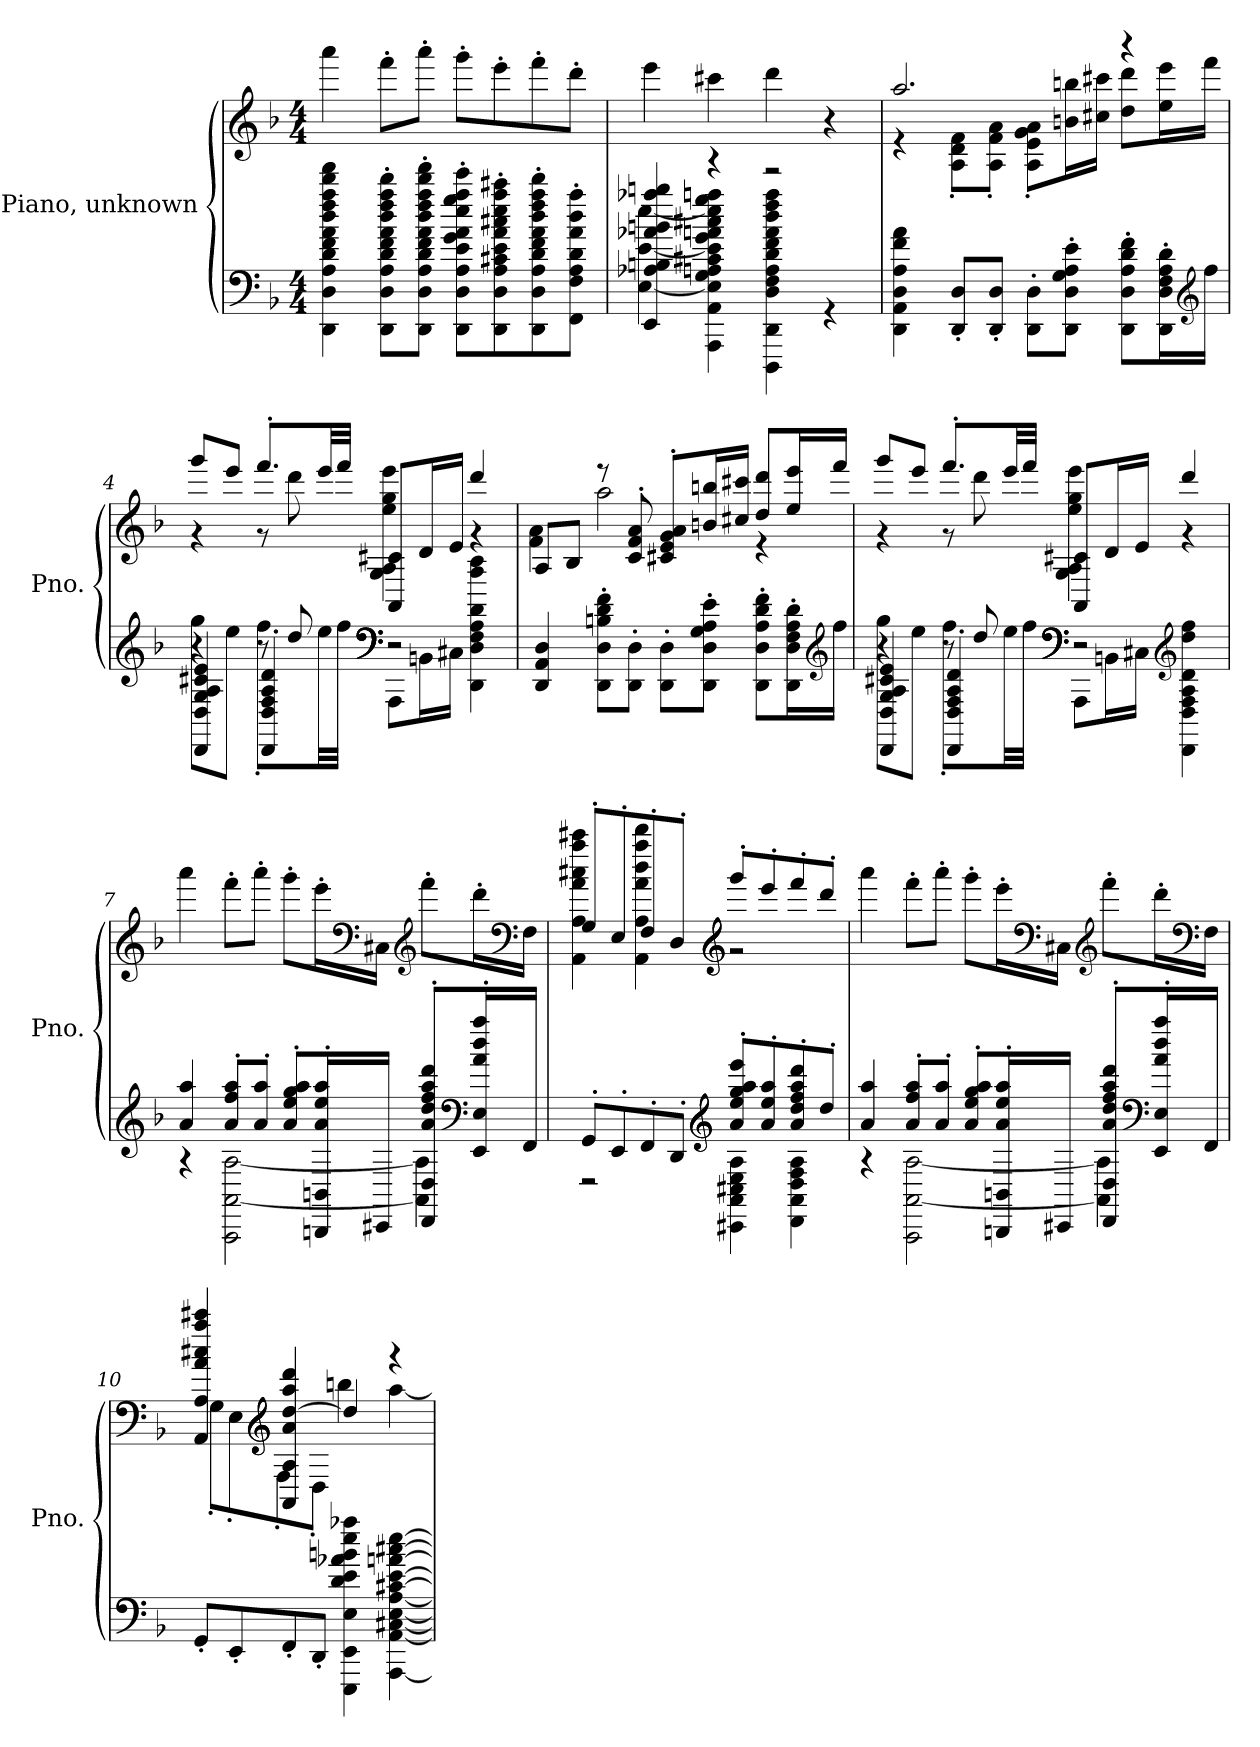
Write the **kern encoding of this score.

**kern	**kern
*part1	*part1
*staff2	*staff1
*I"Piano, unknown	*
*I'Pno.	*
*clefF4	*clefG2
*k[b-]	*k[b-]
*M4/4	*M4/4
*MM120	*MM120
=1	=1
4DD\ 4D\ 4A\ 4d\ 4f\ 4a\ 4dd\ 4ff\ 4aa\ 4ddd\ 4fff\	4aaa\
8DD\' 8D\' 8A\' 8d\' 8f\' 8a\' 8dd\' 8ff\' 8aa\' 8ddd\'L	8fff'\L
8DD\' 8D\' 8A\' 8d\' 8f\' 8a\' 8dd\' 8ff\' 8aa\' 8ddd\' 8fff\'J	8aaa'\J
8DD\' 8D\' 8A\' 8e\' 8g\' 8a\' 8ee\' 8gg\' 8aa\' 8eee\'L	8ggg'\L
8DD\' 8D\' 8A\' 8c#X\' 8e\' 8a\' 8cc#X\' 8ee\' 8aa\' 8ccc#X\'	8eee'\
8DD\' 8D\' 8A\' 8d\' 8f\' 8a\' 8dd\' 8ff\' 8aa\' 8ddd\'	8fff'\
8FF\' 8F\' 8A\' 8d\' 8a\' 8dd\' 8aa\'J	8ddd'\J
=2	=2
*^	*
4EE/ 4A-X/ 4Bn/ 4a-X/ 4bn/ 4aa-X/ 4bbn/	[4E\ [4e\ [4ee\	4eee\
4r	4AAA\ 4AA\ 4E\] 4G\ 4An\ 4c#X\ 4e\] 4g\ 4an\ 4cc#X\ 4ee\] 4gg\ 4aan\	4ccc#X\
2r	4DDD\ 4DD\ 4D\ 4F\ 4A\ 4d\ 4f\ 4a\ 4dd\ 4ff\ 4aa\	4ddd\
.	4r	4r
*v	*v	*
=3	=3
*	*^
4DD\ 4AA\ 4D\ 4A\ 4f\ 4a\	2.aa/	4r
8DD/' 8D/'L	.	8A\' 8d\' 8f\'L
8DD/' 8D/'J	.	8A\' 8f\' 8a\'J
8DD\' 8D\'L	.	8A\' 8e\' 8g\' 8a\'L
8DD\' 8D\' 8G\' 8A\' 8e\'J	.	16bn\ 16bbn\L
.	.	16cc#X\ 16ccc#X\JJ
8DD\' 8D\' 8A\' 8d\' 8f\'L	4r	8dd\ 8ddd\L
16DD\' 16D\' 16F\' 16A\' 16d\'L	.	16ee\ 16eee\L
*clefG2	*	*
16ff\JJ	.	16fff\JJ
!!LO:LB:g=z	!!
=4	=4	=4
*^	*	*
*	*^	*	*
4r	8gg\L	4DD/ 4D/ 4G/ 4A/ 4c#X/ 4e/	8ggg/L	4r
.	8ee\J	.	8eee/J	.
8r	8.ff'\L	4DD/ 4D/ 4F/ 4A/ 4d/	8.fff'/L	8r
8dd/	.	.	.	8ddd\
.	32ee\LL	.	32eee/LL	.
.	32ff\JJJ	.	32fff/JJJ	.
*clefF4	*	*	*	*
2r	8AAA\L	2r	8AA/ 8c#X/L	4G\ 4A\ 4ee\ 4gg\ 4eee\
.	16BBn\L	.	16d/L	.
.	16C#X\JJ	.	16e/JJ	.
.	4DD\ 4D\ 4F\ 4A\ 4d\ 4dd\ 4ff\	.	4ddd/	4r
*v	*v	*v	*	*
=5	=5	=5
4DD/ 4AA/ 4D/	8A/L	4f\ 4a\
.	8B-/J	.
8DD\' 8D\' 8Bn\' 8d\' 8f\'L	8r	2aa\
8DD\' 8D\'J	8c/' 8f/' 8a/'	.
8DD\' 8D\'L	8c#X/' 8e/' 8g/' 8a/'L	.
8DD\' 8D\' 8G\' 8A\' 8e\'J	16bn/ 16bbn/L	.
.	16cc#X/ 16ccc#X/JJ	.
8DD\' 8D\' 8A\' 8d\' 8f\'L	8dd/ 8ddd/L	4r
16DD\' 16D\' 16F\' 16A\' 16d\'L	16ee/ 16eee/L	.
*clefG2	*	*
16ff\JJ	16fff/JJ	.
!!LO:LB:g=z	!!
=6	=6	=6
*^	*	*
*	*^	*	*
4r	8gg\L	4DD/ 4D/ 4G/ 4A/ 4c#X/ 4e/	8ggg/L	4r
.	8ee\J	.	8eee/J	.
8r	8.ff'\L	4DD/ 4D/ 4F/ 4A/ 4d/	8.fff'/L	8r
8dd/	.	.	.	8ddd\
.	32ee\LL	.	32eee/LL	.
.	32ff\JJJ	.	32fff/JJJ	.
*clefF4	*	*	*	*
2r	8AAA\L	2r	8AA/ 8c#X/L	4G\ 4A\ 4ee\ 4gg\ 4eee\
.	16BBn\L	.	16d/L	.
.	16C#X\JJ	.	16e/JJ	.
*clefG2	*	*	*	*
.	4DD\ 4D\ 4F\ 4A\ 4d\ 4dd\ 4ff\	.	4ddd/	4r
*	*v	*v	*	*
*	*	*v	*v
=7	=7	=7
4a/ 4aa/	4r	4aaa\
8a/' 8ff/' 8aa/'L	2AAA\ [2AA\ [2A\	8fff'\L
8a/' 8aa/'J	.	8aaa'\J
8a/' 8ee/' 8gg/' 8aa/'L	.	8ggg'\L
16BBBn/' 16BBn/' 16a/' 16ee/' 16aa/'L	.	16eee'\L
*	*	*clefF4
16CC#X/JJ	.	16C#X\JJ
*	*	*clefG2
8DD/' 8D/' 8a/' 8dd/' 8ff/' 8aa/' 8ddd/'L	4AA\] 4A\]	8fff'\L
*clefF4	*	*
16EE/' 16E/' 16a/' 16dd/' 16aa/'L	.	16ddd'\L
*	*	*clefF4
16FF/JJ	.	16F\JJ
!!LO:LB:g=z
=8	=8	=8
*	*	*^
8GG'/L	2r	8G'/L	4AA\ 4A\ 4a\ 4cc#X\ 4aa\ 4ccc#X\
8EE'/	.	8E'/	.
8FF'/	.	8F'/	4AA\ 4A\ 4a\ 4dd\ 4aa\ 4ddd\
8DD'/J	.	8D'/J	.
*clefG2	*	*clefG2	*
8a/' 8ee/' 8gg/' 8aa/' 8eee/'L	4CC#X\ 4AA\ 4C#X\ 4E\ 4A\	8ggg'/L	2r
8a/' 8ee/' 8aa/'	.	8eee'/	.
8a/' 8dd/' 8ff/' 8aa/' 8ddd/'	4DD\ 4AA\ 4D\ 4F\ 4A\	8fff'/	.
8dd'/J	.	8ddd'/J	.
*	*	*v	*v
=9	=9	=9
4a/ 4aa/	4r	4aaa\
8a/' 8ff/' 8aa/'L	2AAA\ [2AA\ [2A\	8fff'\L
8a/' 8aa/'J	.	8aaa'\J
8a/' 8ee/' 8gg/' 8aa/'L	.	8ggg'\L
16BBBn/' 16BBn/' 16a/' 16ee/' 16aa/'L	.	16eee'\L
*	*	*clefF4
16CC#X/JJ	.	16C#X\JJ
*	*	*clefG2
8DD/' 8D/' 8a/' 8dd/' 8ff/' 8aa/' 8ddd/'L	4AA\] 4A\]	8fff'\L
*clefF4	*	*
16EE/' 16E/' 16a/' 16dd/' 16aa/'L	.	16ddd'\L
*	*	*clefF4
16FF/JJ	.	16F\JJ
*v	*v	*
!!LO:LB:g=z
=10	=10
*	*^
8GG'/L	4AA/ 4A/ 4a/ 4cc#X/ 4aa/ 4ccc#X/	8G'\L
8EE'/	.	8E'\
*	*clefG2	*
8FF'/	4AA/ 4A/ 4a/ [4dd/ 4aa/ 4ddd/	8F'\
8DD'/J	.	8D'\J
4EEE\ 4EE\ 4E\ 4d\ 4e\ 4a-X\ 4bn\ 4ee\ 4aa-X\	4dd/]	4bbn\
[4AAA\ [4AA\ [4C#X\ [4E\ [4A\ [4c#X\ [4e\ [4an\ [4cc#X\ [4ee\	4r	[4aa\
*	*v	*v
=	=
*-	*-
